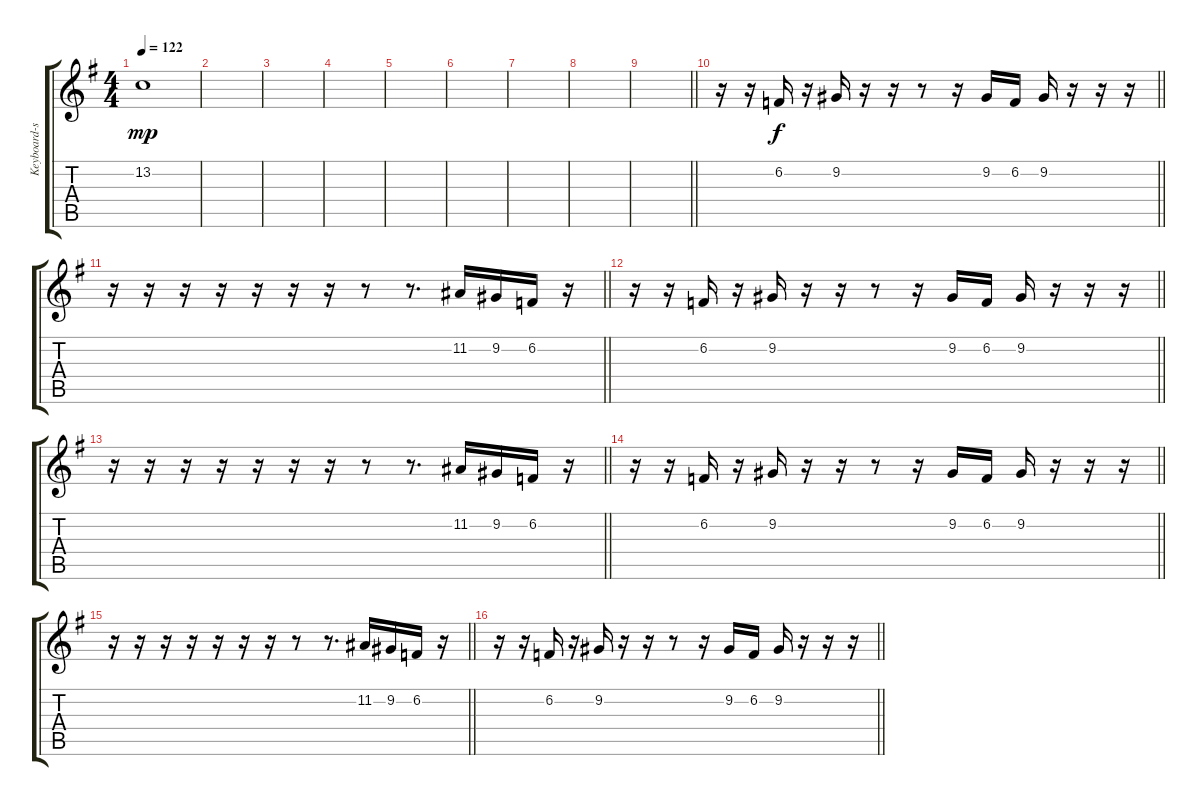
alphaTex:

\track ("Keyboard-string" "Keyboard-s") {instrument stringensemble1}
\staff {score tabs}
\tuning (E4 B3 G3 D3 A2 E2) {hide}
\ts (4 4)
\tempo 122
\clef g2
\ks g
13.2.1{dy mp} |
|
|
|
|
|
|
|
\barLineRight lightlight
|
\barLineRight lightlight
r.16 r.16 6.2.16{dy f} r.16 9.2.16 r.16 r.16 r.8 r.16 9.2.16 6.2.16 9.2.16 r.16 r.16 r.16 |
\barLineRight lightlight
r.16 r.16 r.16 r.16 r.16 r.16 r.16 r.8 r.8{d} 11.2.16 9.2.16 6.2.16 r.16 |
\barLineRight lightlight
r.16 r.16 6.2.16 r.16 9.2.16 r.16 r.16 r.8 r.16 9.2.16 6.2.16 9.2.16 r.16 r.16 r.16 |
\barLineRight lightlight
r.16 r.16 r.16 r.16 r.16 r.16 r.16 r.8 r.8{d} 11.2.16 9.2.16 6.2.16 r.16 |
\barLineRight lightlight
r.16 r.16 6.2.16 r.16 9.2.16 r.16 r.16 r.8 r.16 9.2.16 6.2.16 9.2.16 r.16 r.16 r.16 |
\barLineRight lightlight
r.16 r.16 r.16 r.16 r.16 r.16 r.16 r.8 r.8{d} 11.2.16 9.2.16 6.2.16 r.16 |
\barLineRight lightlight
r.16 r.16 6.2.16 r.16 9.2.16 r.16 r.16 r.8 r.16 9.2.16 6.2.16 9.2.16 r.16 r.16 r.16
